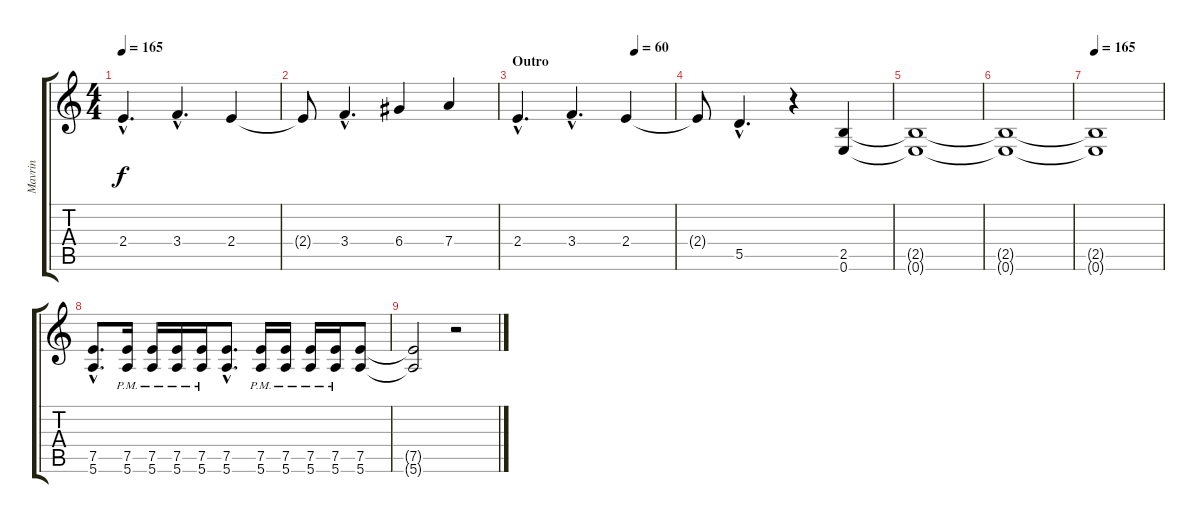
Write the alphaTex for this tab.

\track ("Mavrin" "Mavrin") {instrument distortionguitar}
\staff {score tabs}
\tuning (E4 B3 G3 D3 A2 E2) {hide}
\ts (4 4)
\tempo 165
\clef g2
\ks c
2.4{hac}.4{d dy f} 3.4{hac}.4{d} 2.4.4 |
2.4{t}.8 3.4{hac}.4{d} 6.4.4 7.4.4 |
\section ("" "Outro")
\tempo (60 0.75)
2.4{hac}.4{d} 3.4{hac}.4{d} 2.4.4 |
2.4{t}.8 5.5{hac}.4{d} r.4 (2.5 0.6).4 |
(2.5{t} 0.6{t}).1 |
(2.5{t} 0.6{t}).1 |
\tempo 165
(2.5{t} 0.6{t}).1 |
(7.5{hac} 5.6{hac}).8{d} (7.5{pm} 5.6{pm}).16 (7.5{pm} 5.6{pm}).16 (7.5{pm} 5.6{pm}).16 (7.5{pm} 5.6{pm}).16 (7.5{hac} 5.6{hac}).8{d} (7.5{pm} 5.6{pm}).16 (7.5{pm} 5.6{pm}).16 (7.5{pm} 5.6{pm}).16 (7.5{pm} 5.6{pm}).16 (7.5 5.6).8 |
(7.5{t} 5.6{t}).2 r.2
